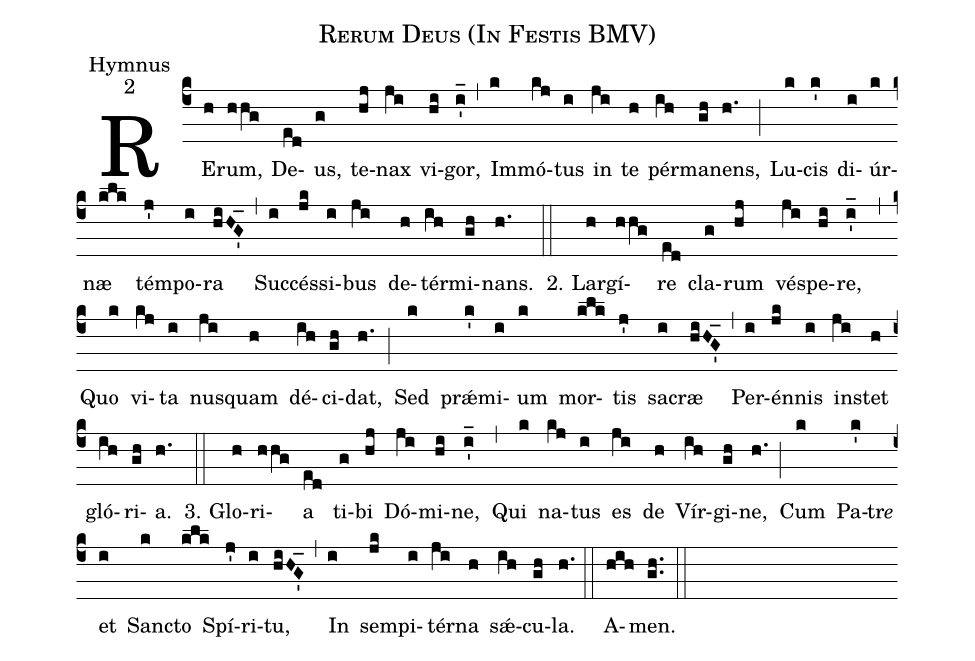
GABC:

name:Rerum Deus (In Festis BMV);
office-part:Hymnus;
mode:2;
%%
(c4)RE(h)rum,(hhg) De(ed)us,(g) te(hj)nax(ji) vi(hi)gor,(i'_) (,)
Im(k)mó(kj)tus(i) in(ji) te(h) pér(ih)ma(gh)nens,(h.) (;)
Lu(k)cis(k') di(i)úr(k)næ(klk) tém(j')po(i)ra(hiHG'_) (,)
Suc(i)cés(jk)si(i)bus(ji) de(h)tér(ih)mi(gh)nans.(h.) (::)

2. Lar(h)gí(hhg)re(ed) cla(g)rum(hj) vés(ji)pe(hi)re,(i'_) (,)
Quo(k) vi(kj)ta(i) nus(ji)quam(h) dé(ih)ci(gh)dat,(h.) (;)
Sed(k) prǽ(k')mi(i)um(k) mor(klk)tis(j') sa(i)cræ(hiHG'_) (,)
Per(i)én(jk)nis(i) in(ji)stet(h) gló(ih)ri(gh)a.(h.) (::)

3. Glo(h)ri(hhg)a(ed) ti(g)bi(hj) Dó(ji)mi(hi)ne,(i'_) (,)
Qui(k) na(kj)tus(i) es(ji) de(h) Vír(ih)gi(gh)ne,(h.) (;)
Cum(k) Pa(k')tr<i>e</i>() et(i) Sanc(k)to(klk) Spí(j')ri(i)tu,(hiHG'_) (,)
In(i) sem(jk)pi(i)tér(ji)na(h) sǽ(ih)cu(gh)la.(h.) (::)
A(hih)men.(gh..) (::)
